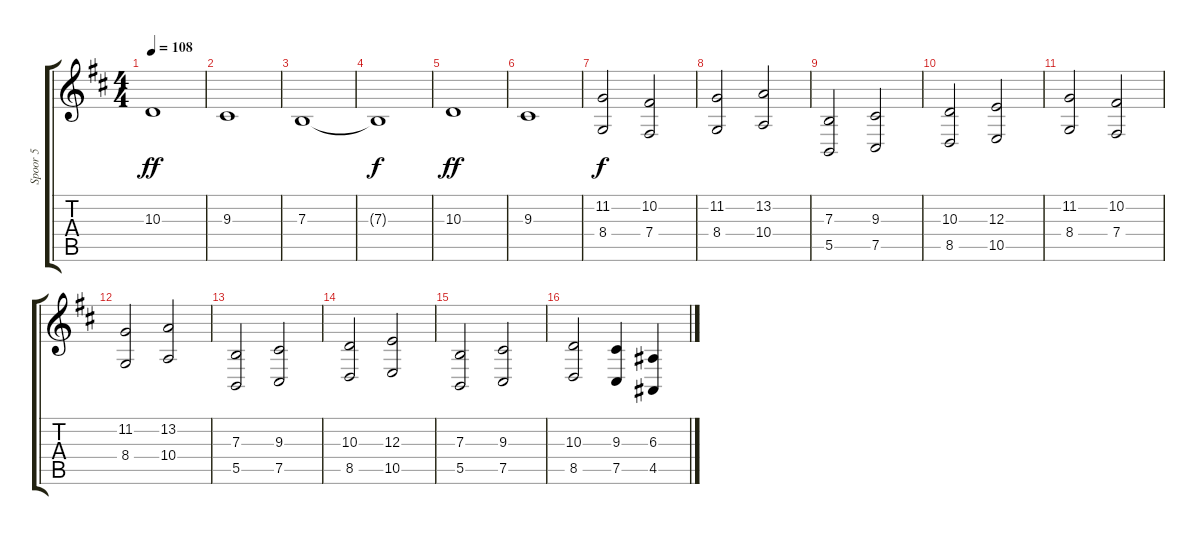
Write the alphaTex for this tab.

\track ("Spoor 5" "Spoor 5") {instrument stringensemble1}
\staff {score tabs}
\tuning (Db4 Ab3 E3 B2 Gb2 B1) {hide}
\ts (4 4)
\tempo 108
\clef g2
\ks d
10.3.1{dy ff} |
9.3.1 |
7.3.1 |
7.3{t}.1{dy f} |
10.3.1{dy ff} |
9.3.1 |
(11.2 8.4).2{dy f} (10.2 7.4).2 |
(11.2 8.4).2 (13.2 10.4).2 |
(7.3 5.5).2 (9.3 7.5).2 |
(10.3 8.5).2 (12.3 10.5).2 |
(11.2 8.4).2 (10.2 7.4).2 |
(11.2 8.4).2 (13.2 10.4).2 |
(7.3 5.5).2 (9.3 7.5).2 |
(10.3 8.5).2 (12.3 10.5).2 |
(7.3 5.5).2 (9.3 7.5).2 |
(10.3 8.5).2 (9.3 7.5).4 (6.3 4.5).4
